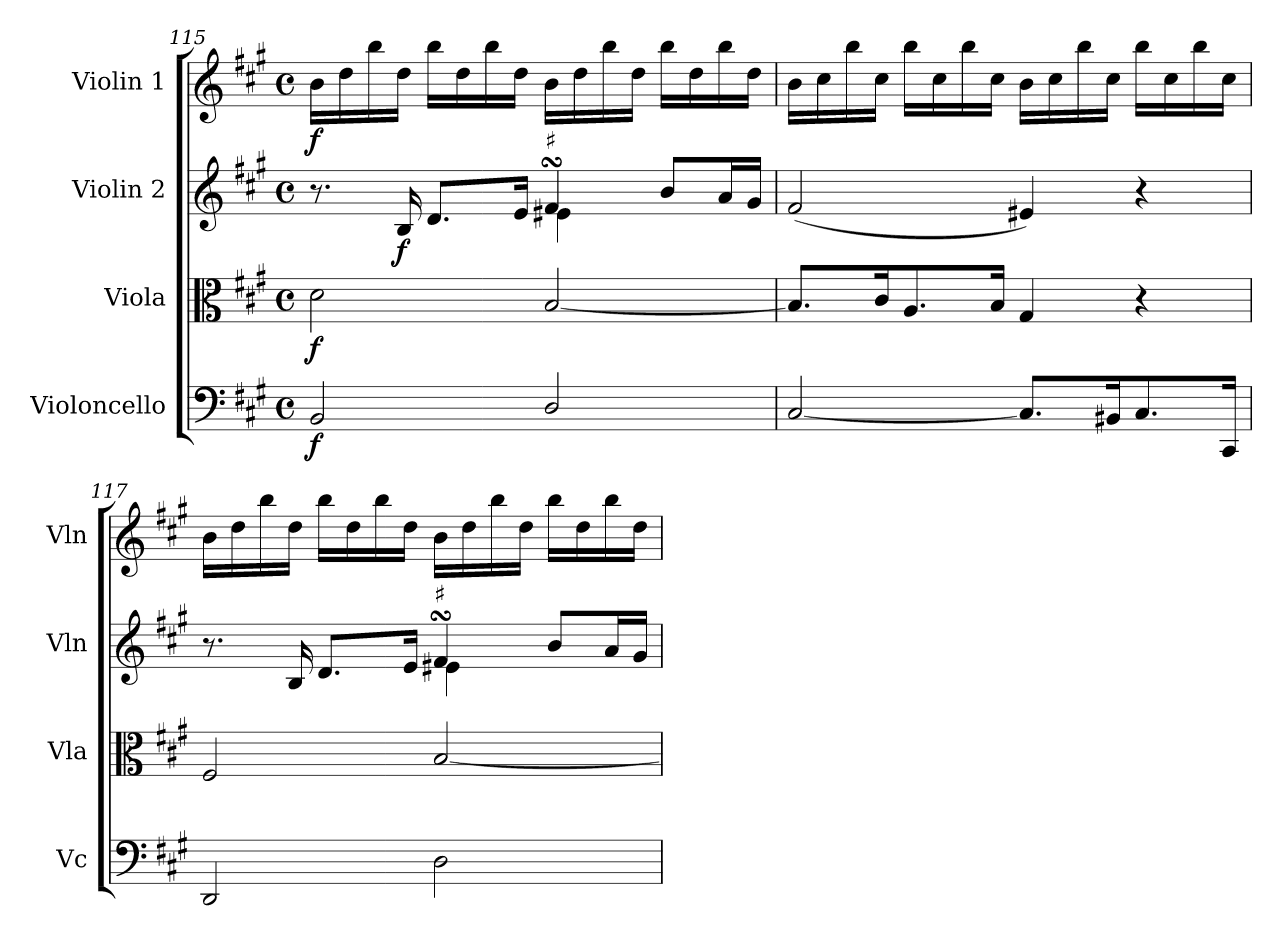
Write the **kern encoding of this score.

**kern	**dynam	**kern	**dynam	**kern	**dynam	**kern	**dynam
*part4	*part4	*part3	*part3	*part2	*part2	*part1	*part1
*staff4	*staff4	*staff3	*staff3	*staff2	*staff2	*staff1	*staff1
*I"Violoncello	*	*I"Viola	*	*I"Violin 2	*	*I"Violin 1	*
*I'Vc	*	*I'Vla	*	*I'Vln	*	*I'Vln	*
!!LO:LB:g=z
*clefF4	*	*clefC3	*	*clefG2	*	*clefG2	*
*k[f#c#g#]	*	*k[f#c#g#]	*	*k[f#c#g#]	*	*k[f#c#g#]	*
*M4/4	*	*M4/4	*	*M4/4	*	*M4/4	*
*met(c)	*	*met(c)	*	*met(c)	*	*met(c)	*
=115	=115	=115	=115	=115	=115	=115	=115
*	*	*	*	*^	*	*	*
!	!LO:DY:b	!	!LO:DY:b	!	!	!	!	!LO:DY:b
2BB/	f	2d\	f	8.r	2ryy	.	16b\LL	f
.	.	.	.	.	.	.	16dd\	.
.	.	.	.	.	.	.	16bb\	.
!	!	!	!	!	!	!LO:DY:b	!	!
.	.	.	.	16B/	.	f	16dd\JJ	.
.	.	.	.	8.d/L	.	.	16bb\LL	.
.	.	.	.	.	.	.	16dd\	.
.	.	.	.	.	.	.	16bb\	.
.	.	.	.	16e/Jk	.	.	16dd\JJ	.
!	!	!	!	!LO:TX:a:t=♯	!	!	!	!
2D/	.	[2B/	.	4f#sSSS/	4e#X	.	16b\LL	.
.	.	.	.	.	.	.	16dd\	.
.	.	.	.	.	.	.	16bb\	.
.	.	.	.	.	.	.	16dd\JJ	.
.	.	.	.	8b/L	4ryy	.	16bb\LL	.
.	.	.	.	.	.	.	16dd\	.
.	.	.	.	16a/L	.	.	16bb\	.
.	.	.	.	16g#/JJ	.	.	16dd\JJ	.
*	*	*	*	*v	*v	*	*	*
!!LO:PB:g=z
=116	=116	=116	=116	=116	=116	=116	=116
[2C#/	.	8.B/L]	.	(2f#/	.	16b\LL	.
.	.	.	.	.	.	16cc#\	.
.	.	.	.	.	.	16bb\	.
.	.	16c#/K	.	.	.	16cc#\JJ	.
.	.	8.A/	.	.	.	16bb\LL	.
.	.	.	.	.	.	16cc#\	.
.	.	.	.	.	.	16bb\	.
.	.	16B/Jk	.	.	.	16cc#\JJ	.
8.C#/L]	.	4G#/	.	4e#X/)	.	16b\LL	.
.	.	.	.	.	.	16cc#\	.
.	.	.	.	.	.	16bb\	.
16BB#X/K	.	.	.	.	.	16cc#\JJ	.
8.C#/	.	4r	.	4r	.	16bb\LL	.
.	.	.	.	.	.	16cc#\	.
.	.	.	.	.	.	16bb\	.
16CC#/Jk	.	.	.	.	.	16cc#\JJ	.
=117	=117	=117	=117	=117	=117	=117	=117
*	*	*	*	*^	*	*	*
2DD/	.	2F#/	.	8.r	2ryy	.	16b\LL	.
.	.	.	.	.	.	.	16dd\	.
.	.	.	.	.	.	.	16bb\	.
.	.	.	.	16B/	.	.	16dd\JJ	.
.	.	.	.	8.d/L	.	.	16bb\LL	.
.	.	.	.	.	.	.	16dd\	.
.	.	.	.	.	.	.	16bb\	.
.	.	.	.	16e/Jk	.	.	16dd\JJ	.
!	!	!	!	!LO:TX:a:t=♯	!	!	!	!
2D\	.	[2B/	.	4f#sSSS/	4e#X	.	16b\LL	.
.	.	.	.	.	.	.	16dd\	.
.	.	.	.	.	.	.	16bb\	.
.	.	.	.	.	.	.	16dd\JJ	.
.	.	.	.	8b/L	4ryy	.	16bb\LL	.
.	.	.	.	.	.	.	16dd\	.
.	.	.	.	16a/L	.	.	16bb\	.
.	.	.	.	16g#/JJ	.	.	16dd\JJ	.
*	*	*	*	*v	*v	*	*	*
=	=	=	=	=	=	=	=
*-	*-	*-	*-	*-	*-	*-	*-
